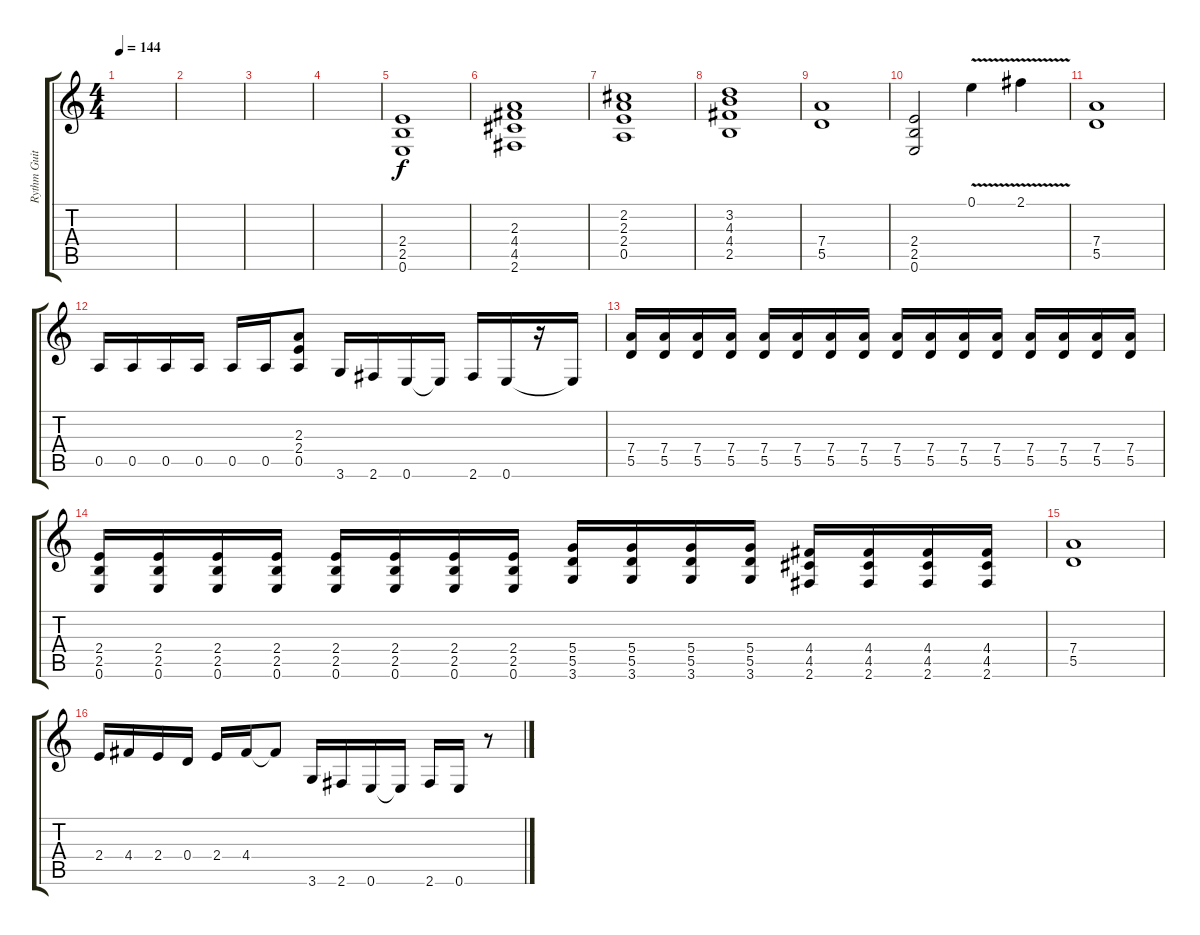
\track ("Rythm Guitar" "Rythm Guit") {instrument distortionguitar}
\staff {score tabs}
\tuning (E4 B3 G3 D3 A2 E2) {hide}
\ts (4 4)
\tempo 144
\clef g2
\ks c
|
|
|
|
(2.4 2.5 0.6).1 |
(2.3 4.4 4.5 2.6).1 |
(2.2 2.3 2.4 0.5).1 |
(3.2 4.3 4.4 2.5).1 |
(7.4 5.5).1 |
(2.4 2.5 0.6).2 0.1{v}.4 2.1{v}.4 |
(7.4 5.5).1 |
0.5.16 0.5.16 0.5.16 0.5.16 0.5.16 0.5.16 (2.3 2.4 0.5).8 3.6.16 2.6.16 0.6.16 0.6{t}.16 2.6.16 0.6.16 r.16 0.6{t}.16 |
(7.4 5.5).16 (7.4 5.5).16 (7.4 5.5).16 (7.4 5.5).16 (7.4 5.5).16 (7.4 5.5).16 (7.4 5.5).16 (7.4 5.5).16 (7.4 5.5).16 (7.4 5.5).16 (7.4 5.5).16 (7.4 5.5).16 (7.4 5.5).16 (7.4 5.5).16 (7.4 5.5).16 (7.4 5.5).16 |
(2.4 2.5 0.6).16 (2.4 2.5 0.6).16 (2.4 2.5 0.6).16 (2.4 2.5 0.6).16 (2.4 2.5 0.6).16 (2.4 2.5 0.6).16 (2.4 2.5 0.6).16 (2.4 2.5 0.6).16 (5.4 5.5 3.6).16 (5.4 5.5 3.6).16 (5.4 5.5 3.6).16 (5.4 5.5 3.6).16 (4.4 4.5 2.6).16 (4.4 4.5 2.6).16 (4.4 4.5 2.6).16 (4.4 4.5 2.6).16 |
(7.4 5.5).1 |
2.4.16 4.4.16 2.4.16 0.4.16 2.4.16 4.4.16 4.4{t}.8 3.6.16 2.6.16 0.6.16 0.6{t}.16 2.6.16 0.6.16 r.8
